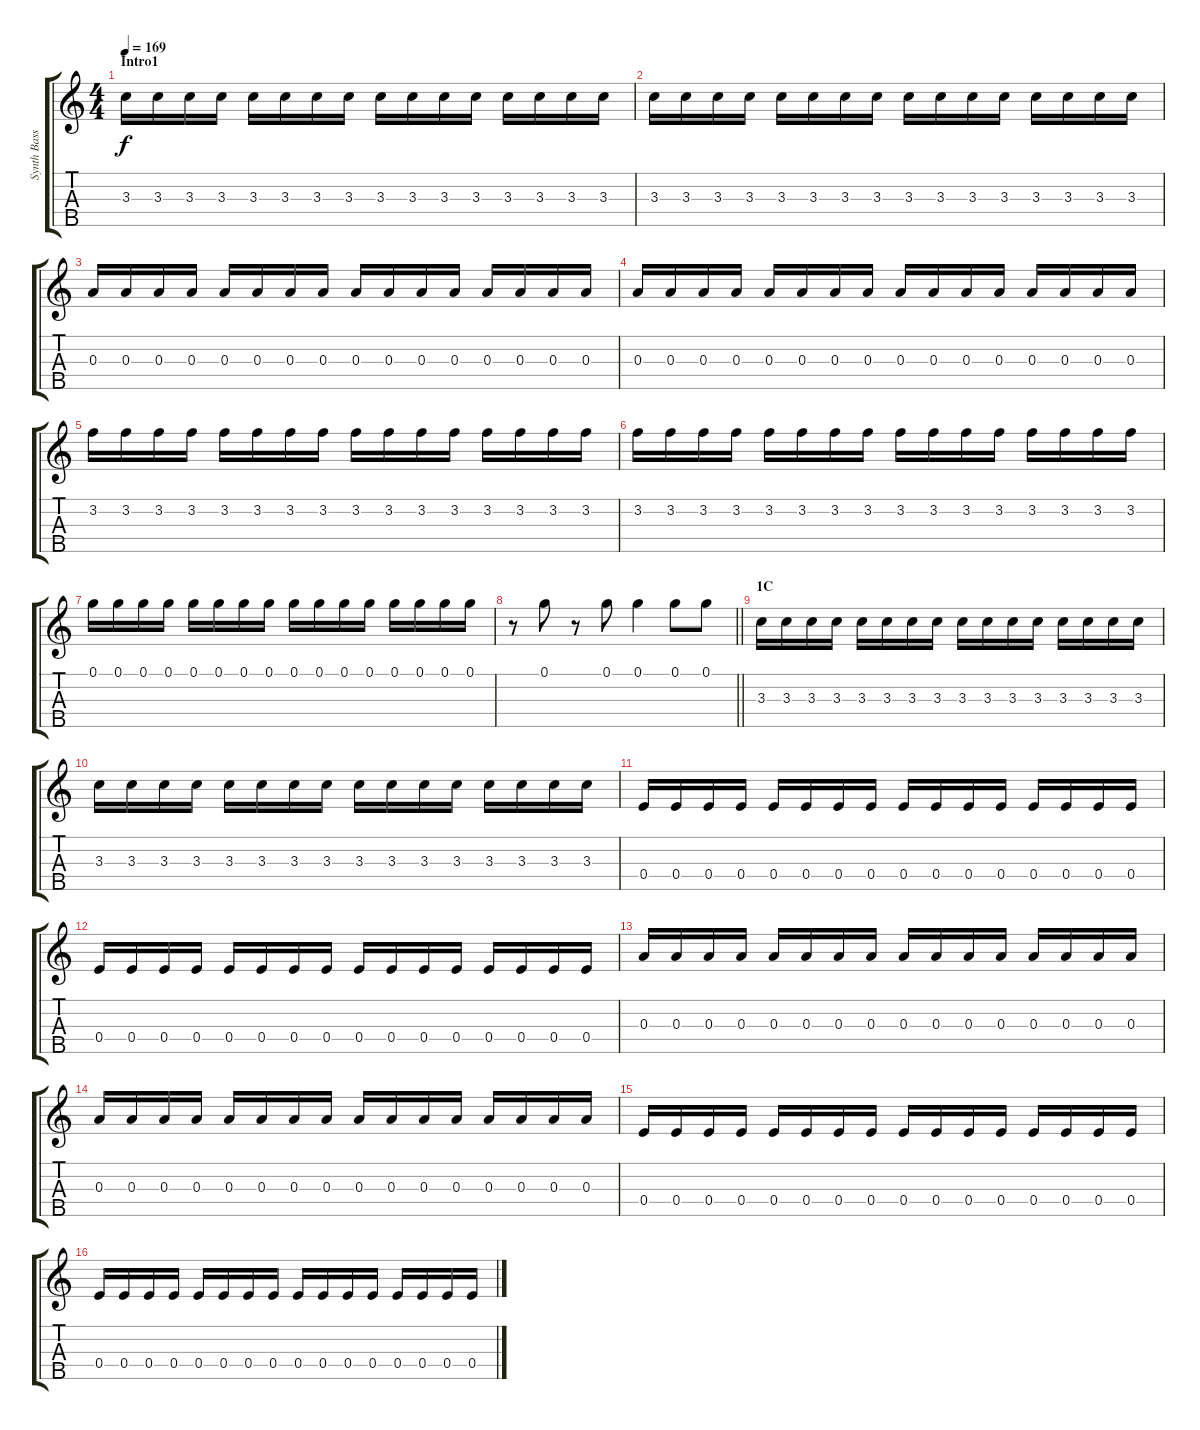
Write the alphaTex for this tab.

\track ("Synth Bass" "Synth Bass") {instrument synthbass1}
\staff {score tabs}
\tuning (G3 D3 A2 E2 B1) {hide}
\ts (4 4)
\section ("" "Intro1")
\tempo 169
\clef g2
\ks c
3.3.16{ot 8vb dy f} 3.3.16{ot 8vb} 3.3.16{ot 8vb} 3.3.16{ot 8vb} 3.3.16{ot 8vb} 3.3.16{ot 8vb} 3.3.16{ot 8vb} 3.3.16{ot 8vb} 3.3.16{ot 8vb} 3.3.16{ot 8vb} 3.3.16{ot 8vb} 3.3.16{ot 8vb} 3.3.16{ot 8vb} 3.3.16{ot 8vb} 3.3.16{ot 8vb} 3.3.16{ot 8vb} |
3.3.16{ot 8vb} 3.3.16{ot 8vb} 3.3.16{ot 8vb} 3.3.16{ot 8vb} 3.3.16{ot 8vb} 3.3.16{ot 8vb} 3.3.16{ot 8vb} 3.3.16{ot 8vb} 3.3.16{ot 8vb} 3.3.16{ot 8vb} 3.3.16{ot 8vb} 3.3.16{ot 8vb} 3.3.16{ot 8vb} 3.3.16{ot 8vb} 3.3.16{ot 8vb} 3.3.16{ot 8vb} |
0.3.16{ot 8vb} 0.3.16{ot 8vb} 0.3.16{ot 8vb} 0.3.16{ot 8vb} 0.3.16{ot 8vb} 0.3.16{ot 8vb} 0.3.16{ot 8vb} 0.3.16{ot 8vb} 0.3.16{ot 8vb} 0.3.16{ot 8vb} 0.3.16{ot 8vb} 0.3.16{ot 8vb} 0.3.16{ot 8vb} 0.3.16{ot 8vb} 0.3.16{ot 8vb} 0.3.16{ot 8vb} |
0.3.16{ot 8vb} 0.3.16{ot 8vb} 0.3.16{ot 8vb} 0.3.16{ot 8vb} 0.3.16{ot 8vb} 0.3.16{ot 8vb} 0.3.16{ot 8vb} 0.3.16{ot 8vb} 0.3.16{ot 8vb} 0.3.16{ot 8vb} 0.3.16{ot 8vb} 0.3.16{ot 8vb} 0.3.16{ot 8vb} 0.3.16{ot 8vb} 0.3.16{ot 8vb} 0.3.16{ot 8vb} |
3.2.16{ot 8vb} 3.2.16{ot 8vb} 3.2.16{ot 8vb} 3.2.16{ot 8vb} 3.2.16{ot 8vb} 3.2.16{ot 8vb} 3.2.16{ot 8vb} 3.2.16{ot 8vb} 3.2.16{ot 8vb} 3.2.16{ot 8vb} 3.2.16{ot 8vb} 3.2.16{ot 8vb} 3.2.16{ot 8vb} 3.2.16{ot 8vb} 3.2.16{ot 8vb} 3.2.16{ot 8vb} |
3.2.16{ot 8vb} 3.2.16{ot 8vb} 3.2.16{ot 8vb} 3.2.16{ot 8vb} 3.2.16{ot 8vb} 3.2.16{ot 8vb} 3.2.16{ot 8vb} 3.2.16{ot 8vb} 3.2.16{ot 8vb} 3.2.16{ot 8vb} 3.2.16{ot 8vb} 3.2.16{ot 8vb} 3.2.16{ot 8vb} 3.2.16{ot 8vb} 3.2.16{ot 8vb} 3.2.16{ot 8vb} |
0.1.16{ot 8vb} 0.1.16{ot 8vb} 0.1.16{ot 8vb} 0.1.16{ot 8vb} 0.1.16{ot 8vb} 0.1.16{ot 8vb} 0.1.16{ot 8vb} 0.1.16{ot 8vb} 0.1.16{ot 8vb} 0.1.16{ot 8vb} 0.1.16{ot 8vb} 0.1.16{ot 8vb} 0.1.16{ot 8vb} 0.1.16{ot 8vb} 0.1.16{ot 8vb} 0.1.16{ot 8vb} |
\barLineRight lightlight
r.8{ot 8vb} 0.1.8{ot 8vb} r.8{ot 8vb} 0.1.8{ot 8vb} 0.1.4{ot 8vb} 0.1.8{ot 8vb} 0.1.8{ot 8vb} |
\section ("" "1C")
3.3.16{ot 8vb} 3.3.16{ot 8vb} 3.3.16{ot 8vb} 3.3.16{ot 8vb} 3.3.16{ot 8vb} 3.3.16{ot 8vb} 3.3.16{ot 8vb} 3.3.16{ot 8vb} 3.3.16{ot 8vb} 3.3.16{ot 8vb} 3.3.16{ot 8vb} 3.3.16{ot 8vb} 3.3.16{ot 8vb} 3.3.16{ot 8vb} 3.3.16{ot 8vb} 3.3.16{ot 8vb} |
3.3.16{ot 8vb} 3.3.16{ot 8vb} 3.3.16{ot 8vb} 3.3.16{ot 8vb} 3.3.16{ot 8vb} 3.3.16{ot 8vb} 3.3.16{ot 8vb} 3.3.16{ot 8vb} 3.3.16{ot 8vb} 3.3.16{ot 8vb} 3.3.16{ot 8vb} 3.3.16{ot 8vb} 3.3.16{ot 8vb} 3.3.16{ot 8vb} 3.3.16{ot 8vb} 3.3.16{ot 8vb} |
0.4.16{ot 8vb} 0.4.16{ot 8vb} 0.4.16{ot 8vb} 0.4.16{ot 8vb} 0.4.16{ot 8vb} 0.4.16{ot 8vb} 0.4.16{ot 8vb} 0.4.16{ot 8vb} 0.4.16{ot 8vb} 0.4.16{ot 8vb} 0.4.16{ot 8vb} 0.4.16{ot 8vb} 0.4.16{ot 8vb} 0.4.16{ot 8vb} 0.4.16{ot 8vb} 0.4.16{ot 8vb} |
0.4.16{ot 8vb} 0.4.16{ot 8vb} 0.4.16{ot 8vb} 0.4.16{ot 8vb} 0.4.16{ot 8vb} 0.4.16{ot 8vb} 0.4.16{ot 8vb} 0.4.16{ot 8vb} 0.4.16{ot 8vb} 0.4.16{ot 8vb} 0.4.16{ot 8vb} 0.4.16{ot 8vb} 0.4.16{ot 8vb} 0.4.16{ot 8vb} 0.4.16{ot 8vb} 0.4.16{ot 8vb} |
0.3.16{ot 8vb} 0.3.16{ot 8vb} 0.3.16{ot 8vb} 0.3.16{ot 8vb} 0.3.16{ot 8vb} 0.3.16{ot 8vb} 0.3.16{ot 8vb} 0.3.16{ot 8vb} 0.3.16{ot 8vb} 0.3.16{ot 8vb} 0.3.16{ot 8vb} 0.3.16{ot 8vb} 0.3.16{ot 8vb} 0.3.16{ot 8vb} 0.3.16{ot 8vb} 0.3.16{ot 8vb} |
0.3.16{ot 8vb} 0.3.16{ot 8vb} 0.3.16{ot 8vb} 0.3.16{ot 8vb} 0.3.16{ot 8vb} 0.3.16{ot 8vb} 0.3.16{ot 8vb} 0.3.16{ot 8vb} 0.3.16{ot 8vb} 0.3.16{ot 8vb} 0.3.16{ot 8vb} 0.3.16{ot 8vb} 0.3.16{ot 8vb} 0.3.16{ot 8vb} 0.3.16{ot 8vb} 0.3.16{ot 8vb} |
0.4.16{ot 8vb} 0.4.16{ot 8vb} 0.4.16{ot 8vb} 0.4.16{ot 8vb} 0.4.16{ot 8vb} 0.4.16{ot 8vb} 0.4.16{ot 8vb} 0.4.16{ot 8vb} 0.4.16{ot 8vb} 0.4.16{ot 8vb} 0.4.16{ot 8vb} 0.4.16{ot 8vb} 0.4.16{ot 8vb} 0.4.16{ot 8vb} 0.4.16{ot 8vb} 0.4.16{ot 8vb} |
0.4.16{ot 8vb} 0.4.16{ot 8vb} 0.4.16{ot 8vb} 0.4.16{ot 8vb} 0.4.16{ot 8vb} 0.4.16{ot 8vb} 0.4.16{ot 8vb} 0.4.16{ot 8vb} 0.4.16{ot 8vb} 0.4.16{ot 8vb} 0.4.16{ot 8vb} 0.4.16{ot 8vb} 0.4.16{ot 8vb} 0.4.16{ot 8vb} 0.4.16{ot 8vb} 0.4.16{ot 8vb}
